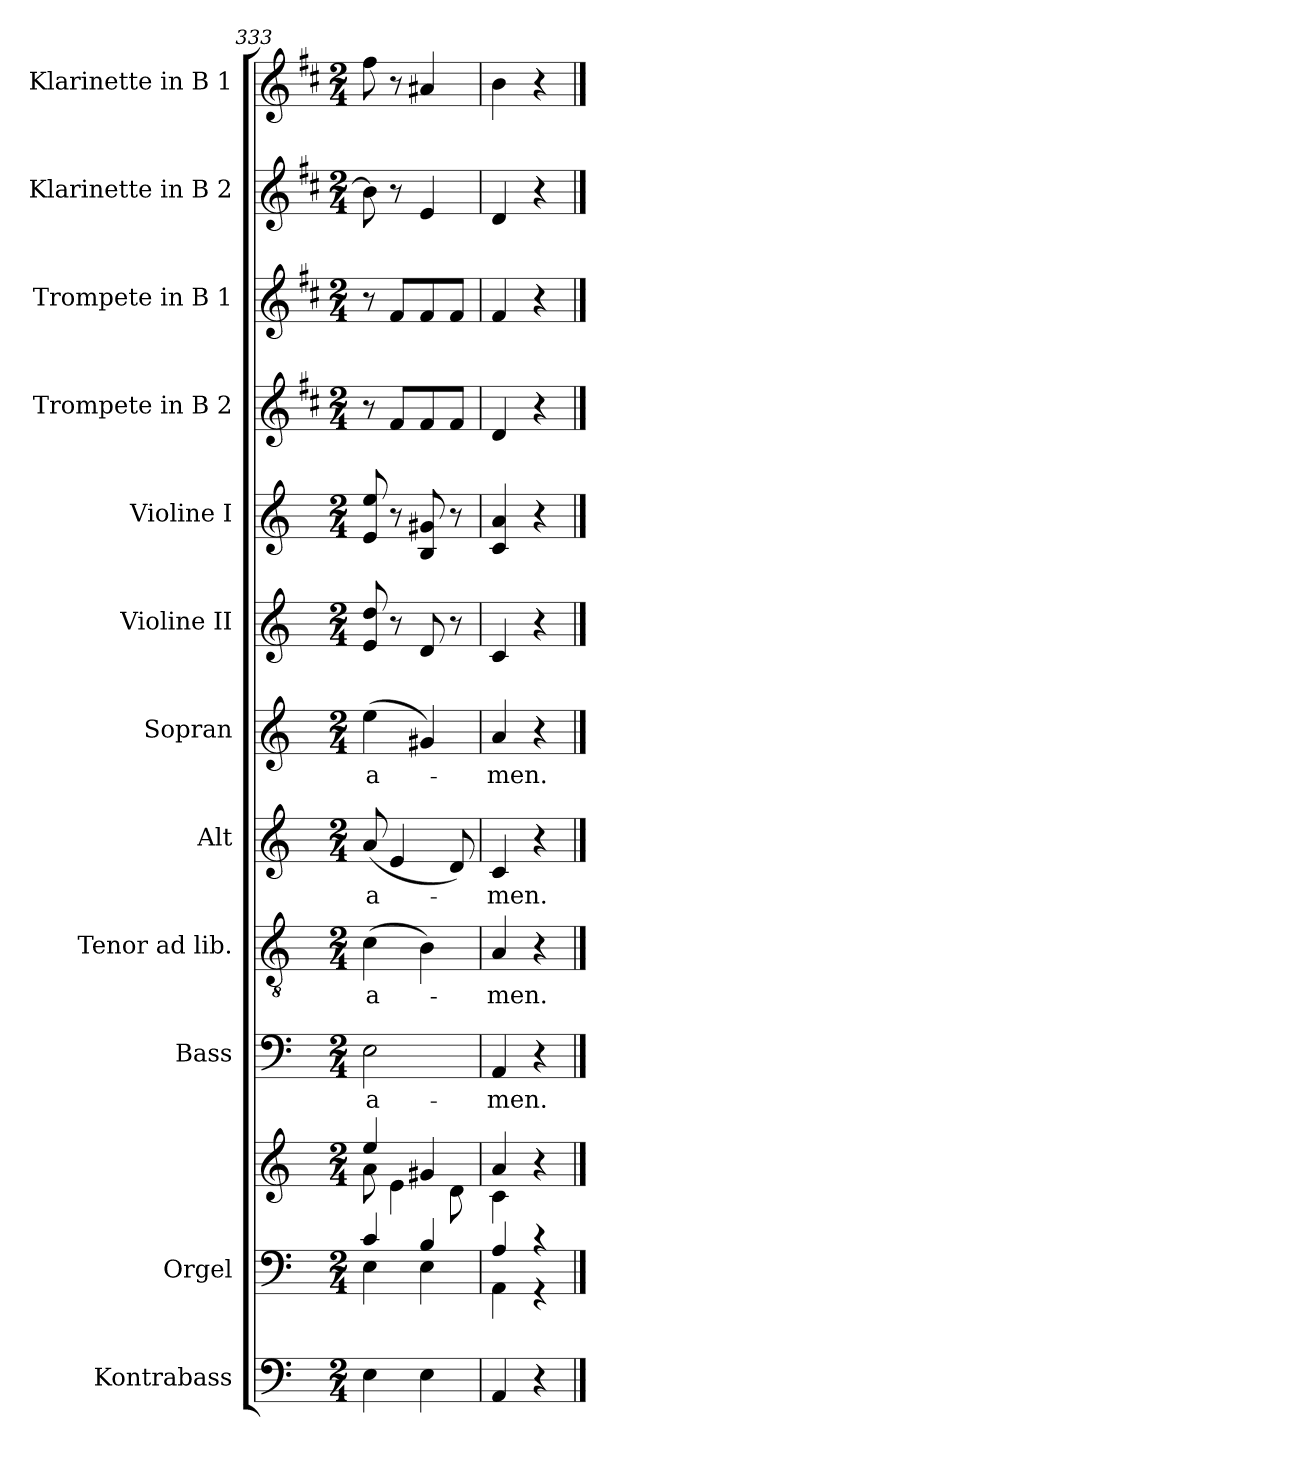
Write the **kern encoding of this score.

**kern	**kern	**kern	**kern	**text	**kern	**text	**kern	**text	**kern	**text	**kern	**kern	**kern	**kern	**kern	**kern
*part12	*part11	*part11	*part10	*part10	*part9	*part9	*part8	*part8	*part7	*part7	*part6	*part5	*part4	*part3	*part2	*part1
*staff13	*staff12	*staff11	*staff10	*staff10	*staff9	*staff9	*staff8	*staff8	*staff7	*staff7	*staff6	*staff5	*staff4	*staff3	*staff2	*staff1
*I"Kontrabass	*I"Orgel	*	*I"Bass	*	*I"Tenor ad lib.	*	*I"Alt	*	*I"Sopran	*	*I"Violine II	*I"Violine I	*I"Trompete in B 2	*I"Trompete in B 1	*I"Klarinette in B 2	*I"Klarinette in B 1
*I'Kb.	*I'Org.	*	*I'B	*	*I'T	*	*I'A	*	*I'S	*	*I'Vl. II	*I'Vl. I	*	*	*	*
*clefF4	*clefF4	*clefG2	*clefF4	*	*clefGv2	*	*clefG2	*	*clefG2	*	*clefG2	*clefG2	*clefG2	*clefG2	*clefG2	*clefG2
*ITrd7c12	*	*	*	*	*	*	*	*	*	*	*	*	*ITrd1c2	*ITrd1c2	*ITrd1c2	*ITrd1c2
*k[]	*k[]	*k[]	*k[]	*	*k[]	*	*k[]	*	*k[]	*	*k[]	*k[]	*k[]	*k[]	*k[]	*k[]
*C:	*C:	*C:	*C:	*	*C:	*	*C:	*	*C:	*	*C:	*C:	*C:	*C:	*C:	*C:
*M2/4	*M2/4	*M2/4	*M2/4	*	*M2/4	*	*M2/4	*	*M2/4	*	*M2/4	*M2/4	*M2/4	*M2/4	*M2/4	*M2/4
=333	=333	=333	=333	=333	=333	=333	=333	=333	=333	=333	=333	=333	=333	=333	=333	=333
*	*^	*^	*	*	*	*	*	*	*	*	*	*	*	*	*	*
!	!	!	!	!	!	!LO:LY:b	!	!LO:LY:b	!	!LO:LY:b	!	!LO:LY:b	!	!	!	!	!	!
4EE\	4c/	4E\	4ee/	8a\	2E\	a-	(>4c\	a-	(<8a/	a-	(>4ee\	a-	8e/ 8dd/	8e/ 8ee/	8r	8r	8a\]	8ee\
.	.	.	.	4e\	.	.	.	.	4e/	.	.	.	8r	8r	8e/L	8e/L	8r	8r
4EE\	4B/	4E\	4g#X/	.	.	.	4B\)	.	.	.	4g#X/)	.	8d/	8B/ 8g#X/	8e/	8e/	4d/	4g#X/
.	.	.	.	8d\	.	.	.	.	8d/)	.	.	.	8r	8r	8e/J	8e/J	.	.
=334	=334	=334	=334	=334	=334	=334	=334	=334	=334	=334	=334	=334	=334	=334	=334	=334	=334	=334
!	!	!	!	!	!	!LO:LY:b	!	!LO:LY:b	!	!LO:LY:b	!	!LO:LY:b	!	!	!	!	!	!
4AAA/	4A/	4AA\	4a/	4c\	4AA/	-men.	4A/	-men.	4c/	-men.	4a/	-men.	4c/	4c/ 4a/	4c/	4e/	4c/	4a\
4r	4r	4r	4r	4ryy	4r	.	4r	.	4r	.	4r	.	4r	4r	4r	4r	4r	4r
*	*v	*v	*	*	*	*	*	*	*	*	*	*	*	*	*	*	*	*
*	*	*v	*v	*	*	*	*	*	*	*	*	*	*	*	*	*	*
==	==	==	==	==	==	==	==	==	==	==	==	==	==	==	==	==
*-	*-	*-	*-	*-	*-	*-	*-	*-	*-	*-	*-	*-	*-	*-	*-	*-
